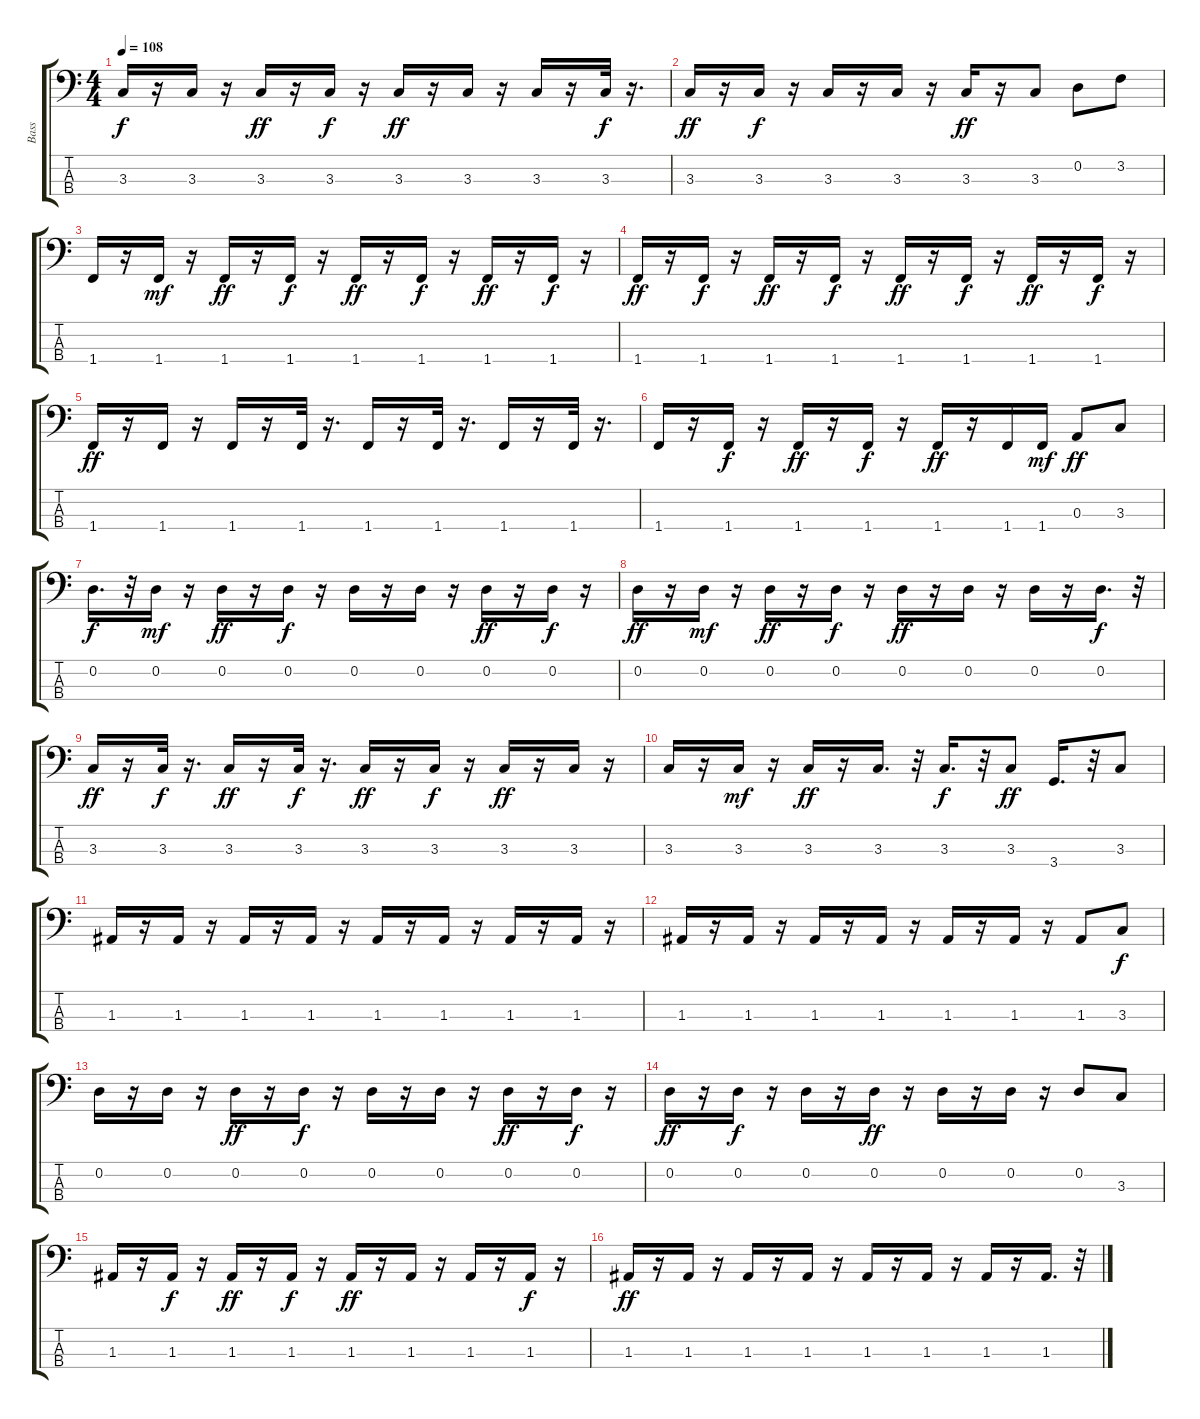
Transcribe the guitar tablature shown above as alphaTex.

\track ("Bass" "Bass") {instrument electricbasspick}
\staff {score tabs}
\tuning (G2 D2 A1 E1) {hide}
\ts (4 4)
\tempo 108
\clef f4
\ks c
3.3.16{dy f} r.16 3.3.16 r.16 3.3.16{dy ff} r.16 3.3.16{dy f} r.16 3.3.16{dy ff} r.16 3.3.16 r.16 3.3.16 r.16 3.3.32{dy f} r.16{d} |
3.3.16{dy ff} r.16 3.3.16{dy f} r.16 3.3.16 r.16 3.3.16 r.16 3.3.16{dy ff} r.16 3.3.8 0.2.8 3.2.8 |
1.4.16 r.16 1.4.16{dy mf} r.16 1.4.16{dy ff} r.16 1.4.16{dy f} r.16 1.4.16{dy ff} r.16 1.4.16{dy f} r.16 1.4.16{dy ff} r.16 1.4.16{dy f} r.16 |
1.4.16{dy ff} r.16 1.4.16{dy f} r.16 1.4.16{dy ff} r.16 1.4.16{dy f} r.16 1.4.16{dy ff} r.16 1.4.16{dy f} r.16 1.4.16{dy ff} r.16 1.4.16{dy f} r.16 |
1.4.16{dy ff} r.16 1.4.16 r.16 1.4.16 r.16 1.4.32 r.16{d} 1.4.16 r.16 1.4.32 r.16{d} 1.4.16 r.16 1.4.32 r.16{d} |
1.4.16 r.16 1.4.16{dy f} r.16 1.4.16{dy ff} r.16 1.4.16{dy f} r.16 1.4.16{dy ff} r.16 1.4.16 1.4.16{dy mf} 0.3.8{dy ff} 3.3.8 |
0.2.16{d dy f} r.32 0.2.16{dy mf} r.16 0.2.16{dy ff} r.16 0.2.16{dy f} r.16 0.2.16 r.16 0.2.16 r.16 0.2.16{dy ff} r.16 0.2.16{dy f} r.16 |
0.2.16{dy ff} r.16 0.2.16{dy mf} r.16 0.2.16{dy ff} r.16 0.2.16{dy f} r.16 0.2.16{dy ff} r.16 0.2.16 r.16 0.2.16 r.16 0.2.16{d dy f} r.32 |
3.3.16{dy ff} r.16 3.3.32{dy f} r.16{d} 3.3.16{dy ff} r.16 3.3.32{dy f} r.16{d} 3.3.16{dy ff} r.16 3.3.16{dy f} r.16 3.3.16{dy ff} r.16 3.3.16 r.16 |
3.3.16 r.16 3.3.16{dy mf} r.16 3.3.16{dy ff} r.16 3.3.16{d} r.32 3.3.16{d dy f} r.32 3.3.8{dy ff} 3.4.16{d} r.32 3.3.8 |
1.3.16 r.16 1.3.16 r.16 1.3.16 r.16 1.3.16 r.16 1.3.16 r.16 1.3.16 r.16 1.3.16 r.16 1.3.16 r.16 |
1.3.16 r.16 1.3.16 r.16 1.3.16 r.16 1.3.16 r.16 1.3.16 r.16 1.3.16 r.16 1.3.8 3.3.8{dy f} |
0.2.16 r.16 0.2.16 r.16 0.2.16{dy ff} r.16 0.2.16{dy f} r.16 0.2.16 r.16 0.2.16 r.16 0.2.16{dy ff} r.16 0.2.16{dy f} r.16 |
0.2.16{dy ff} r.16 0.2.16{dy f} r.16 0.2.16 r.16 0.2.16{dy ff} r.16 0.2.16 r.16 0.2.16 r.16 0.2.8 3.3.8 |
1.3.16 r.16 1.3.16{dy f} r.16 1.3.16{dy ff} r.16 1.3.16{dy f} r.16 1.3.16{dy ff} r.16 1.3.16 r.16 1.3.16 r.16 1.3.16{dy f} r.16 |
1.3.16{dy ff} r.16 1.3.16 r.16 1.3.16 r.16 1.3.16 r.16 1.3.16 r.16 1.3.16 r.16 1.3.16 r.16 1.3.16{d} r.32
